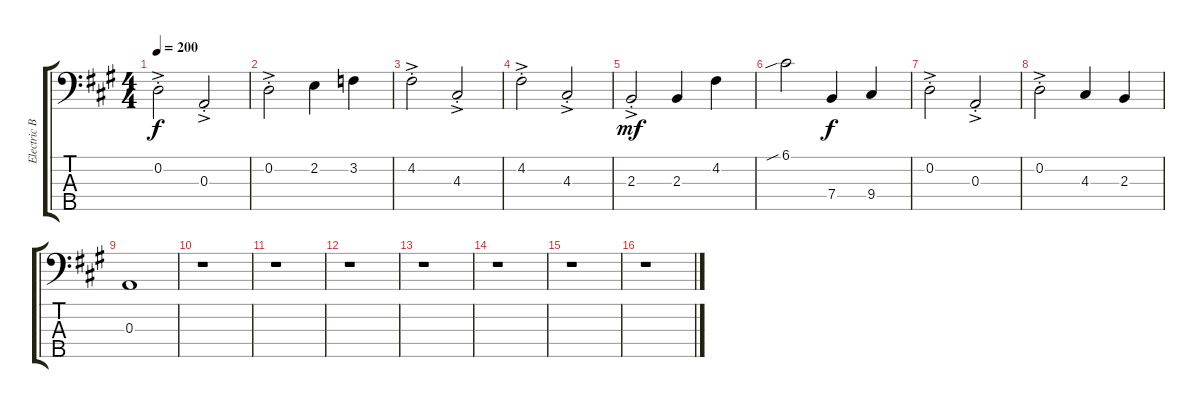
\track ("Electric Bass" "Electric B") {instrument electricbassfinger}
\staff {score tabs}
\tuning (G2 D2 A1 E1 B0) {hide}
\ts (4 4)
\tempo 200
\clef f4
\ks a
0.2{ac st}.2{dy f} 0.3{ac st}.2 |
0.2{ac st}.2 2.2.4 3.2.4 |
4.2{ac st}.2 4.3{ac st}.2 |
4.2{ac st}.2 4.3{ac st}.2 |
2.3{ac st}.2{dy mf} 2.3.4 4.2.4 |
6.1{sib}.2 7.4.4{dy f} 9.4.4 |
0.2{ac st}.2 0.3{ac st}.2 |
0.2{ac st}.2 4.3.4 2.3.4 |
0.3.1 |
r.1 |
r.1 |
r.1 |
r.1 |
r.1 |
r.1 |
r.1
